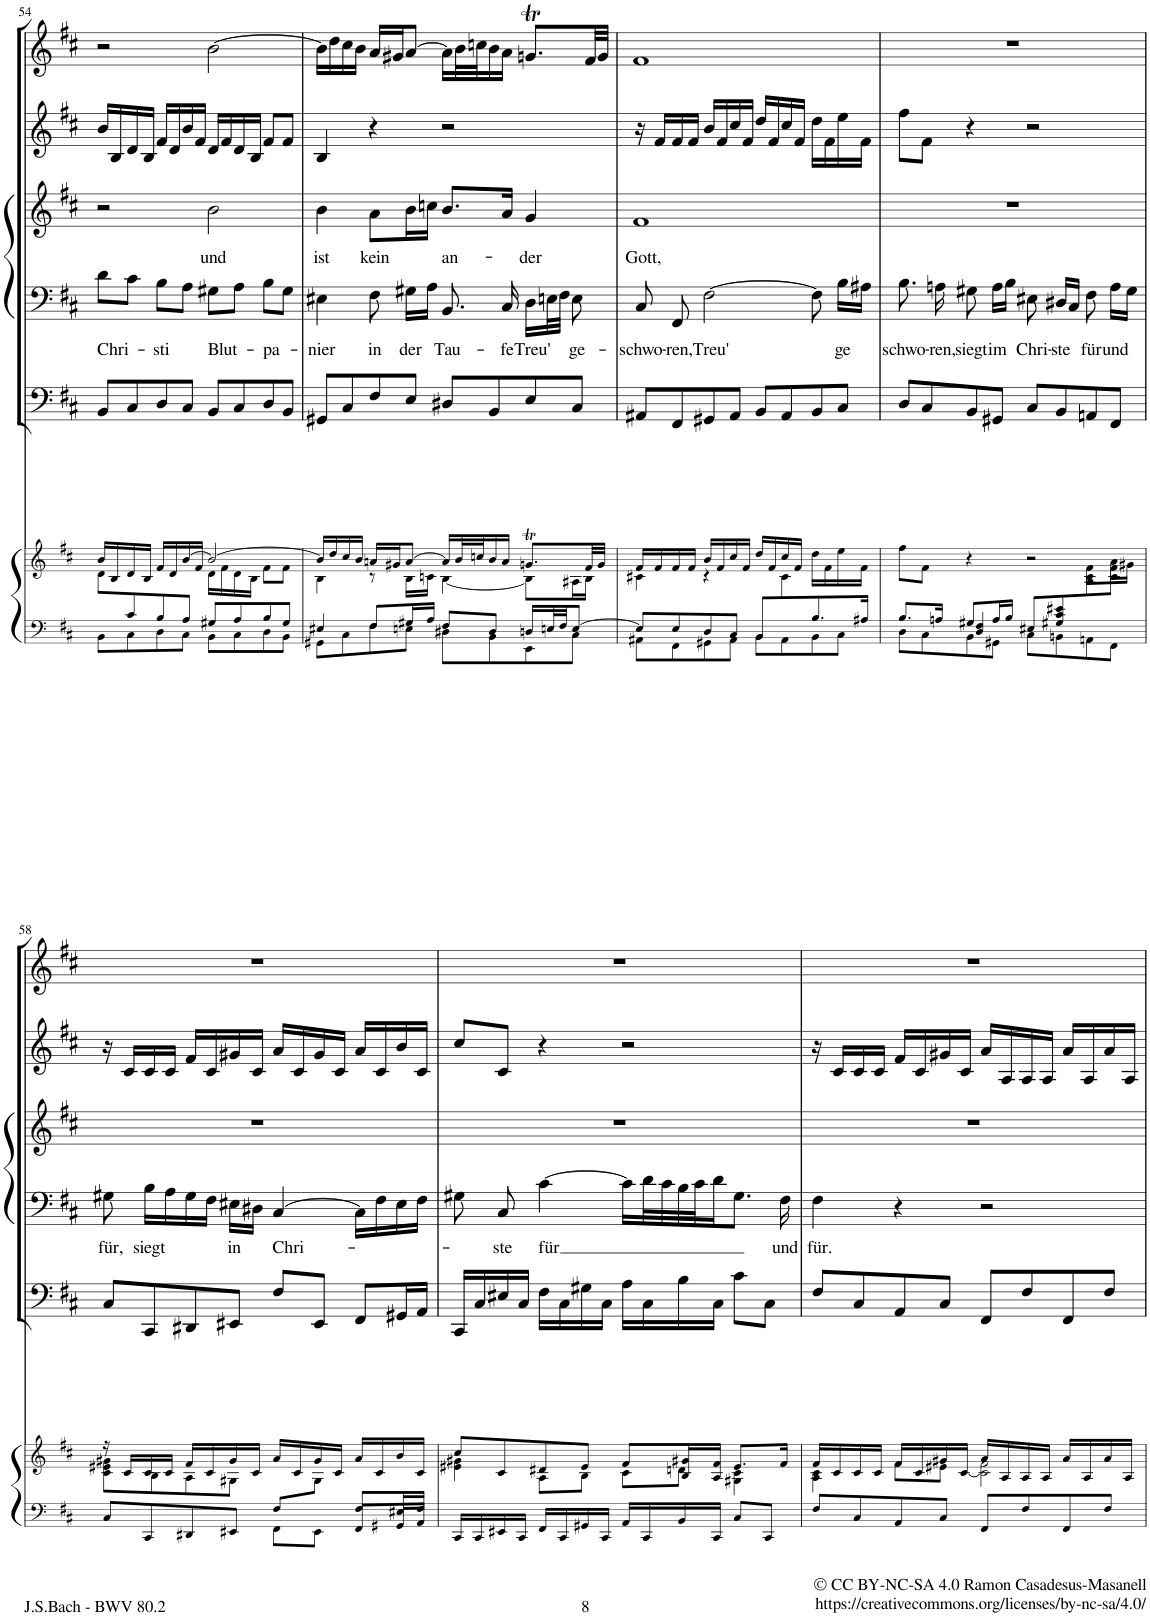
**kern	**kern	**kern	**kern	**text	**kern	**text	**kern	**kern
*part6	*part6	*part5	*part4	*part4	*part3	*part3	*part2	*part1
*staff7	*staff6	*staff5	*staff4	*staff4	*staff3	*staff3	*staff2	*staff1
*I"Piano reduction	*	*I"Continuo	*I"Basso	*	*I"Soprano	*	*I"Violino I.II. e Viola in unisono	*I"Oboe
*I'Pno	*	*	*	*	*	*	*	*I'Ob
!!LO:PB:g=z
*clefF4	*clefG2	*clefF4	*clefF4	*	*clefG2	*	*clefG2	*clefG2
*k[f#c#]	*k[f#c#]	*k[f#c#]	*k[f#c#]	*	*k[f#c#]	*	*k[f#c#]	*k[f#c#]
*M4/4	*M4/4	*M4/4	*M4/4	*	*M4/4	*	*M4/4	*M4/4
*met(c)	*met(c)	*met(c)	*met(c)	*	*met(c)	*	*met(c)	*met(c)
=54	=54	=54	=54	=54	=54	=54	=54	=54
*^	*^	*	*	*	*	*	*	*
*	*	*	*^	*	*	*	*	*	*	*
!	!	!	!	!	!	!	!LO:LY:b	!	!	!	!
8ryy	8BB\L	16b/LL	2ryy	8d\L	8BB/L	8d\L	Chri-	2r	.	16b/LL	2r
.	.	16B/	.	.	.	.	.	.	.	16B/	.
8c#/	8C#\	16d/	.	2..ryy	8C#/	8c#\J	.	.	.	16d/	.
.	.	16B/JJ	.	.	.	.	.	.	.	16B/JJ	.
!	!	!	!	!	!	!	!LO:LY:b	!	!	!	!
8B/	8D\	16f#/LL	.	.	8D/	8B\L	-sti	.	.	16f#/LL	.
.	.	16d/	.	.	.	.	.	.	.	16d/	.
8A/J	8C#\J	[16b/	.	.	8C#/J	8A\J	.	.	.	16b/	.
.	.	16f#/JJ	.	.	.	.	.	.	.	16f#/JJ	.
!	!	!	!	!	!	!	!LO:LY:b	!	!LO:LY:b	!	!
8G#X/L	8BB\L	2b/_	16d\LL	.	8BB/L	8G#X\L	Blut-	2b\	und	16d/LL	[2b\
.	.	.	16f#\	.	.	.	.	.	.	16f#/	.
8A/	8C#\	.	16d\	.	8C#/	8A\J	.	.	.	16d/	.
.	.	.	16B\JJ	.	.	.	.	.	.	16B/JJ	.
!	!	!	!	!	!	!	!LO:LY:b	!	!	!	!
8B/	8D\	.	8f#\L	.	8D/	8B\L	-pa-	.	.	8f#/L	.
8G#/J	8BB\J	.	8f#\J	.	8BB/J	8G#\J	.	.	.	8f#/J	.
*	*	*	*v	*v	*	*	*	*	*	*	*
=55	=55	=55	=55	=55	=55	=55	=55	=55	=55	=55
!	!	!	!	!	!	!LO:LY:b	!	!LO:LY:b	!	!
4E#X/	8GG#X\L	16b/LL]	4B\	8GG#X/L	4E#X\	-nier	4b\	ist	4B/	16b\LL]
.	.	16dd/	.	.	.	.	.	.	.	16dd\
.	8C#\	16cc#/	.	8C#/	.	.	.	.	.	16cc#\
.	.	16b/JJ	.	.	.	.	.	.	.	16b\JJ
!	!	!	!	!	!	!LO:LY:b	!	!LO:LY:b	!	!
8F#/L	8F#\	16an/LL	8r	8F#/	8F#\	in	8a\L	kein	4r	16a/LL
.	.	16g#X/J	.	.	.	.	.	.	.	16g#X/J
!	!	!	!	!	!	!LO:LY:b	!	!	!	!
16G#X/L	8En\J	[8a/J	16B\LL	8E/J	16G#X\LL	der	16b\L	.	.	[8a/J
16A/JJ	.	.	16cn\JJ	.	16A\JJ	.	16ccn\JJ	.	.	.
!	!	!	!	!	!	!LO:LY:b	!	!LO:LY:b	!	!
8F#/L	8D#X\L	16a/LL]	[4B\	8D#X/L	8.BB/	Tau-	8.b/L	an-	2r	16a\LL]
.	.	32b/L	.	.	.	.	.	.	.	32b\L
.	.	32ccn/J	.	.	.	.	.	.	.	32ccn\J
8D#/J	8BB\	16b/	.	8BB/	.	.	.	.	.	16b\
!	!	!	!	!	!	!LO:LY:b	!	!	!	!
.	.	16a/JJ	.	.	16C#/	-fe	16a/Jk	.	.	16a\JJ
!	!	!	!	!	!	!LO:LY:b	!	!LO:LY:b	!	!
16Dn/LL	8EE\	8.gnT/L	8B\L]	8E/	16D\LL	Treu'	4g/	-der	.	8.gnT/L
32En/L	.	.	.	.	32En\L	.	.	.	.	.
32F#/JJ	.	.	.	.	32F#\JJJ	.	.	.	.	.
!	!	!	!	!	!	!LO:LY:b	!	!	!	!
[8E/J	8C#\J	.	16A#X\L	8C#/J	8E\	ge-	.	.	.	.
.	.	32f#/LL	16B\JJ	.	.	.	.	.	.	32f#/LL
.	.	32g/JJJ	.	.	.	.	.	.	.	32g/JJJ
=56	=56	=56	=56	=56	=56	=56	=56	=56	=56	=56
*	*	*	*^	*	*	*	*	*	*	*
!	!	!	!	!	!	!	!LO:LY:b	!	!LO:LY:b	!	!
8E/L]	8AA#X\L	16f#/LL	4c#X\	8ryy	8AA#X/L	8C#/	schwo-	1f#	Gott,	16r	1f#
.	.	16f#/	.	.	.	.	.	.	.	16f#/LL	.
*	*	*	*v	*v	*	*	*	*	*	*	*
!	!	!	!	!	!	!LO:LY:b	!	!	!	!
8E/	8FF#\	16f#/	.	8FF#/	8FF#/	ren,	.	.	16f#/	.
.	.	16f#/JJ	.	.	.	.	.	.	16f#/JJ	.
!	!	!	!	!	!	!LO:LY:b	!	!	!	!
8D/	8GG#X\	16b/LL	4r	8GG#X/	[2F#\	Treu'	.	.	16b/LL	.
.	.	16f#/	.	.	.	.	.	.	16f#/	.
8C#/J	8AA#\J	16cc#/	.	8AA#/J	.	.	.	.	16cc#/	.
.	.	16f#/JJ	.	.	.	.	.	.	16f#/JJ	.
8BB/L	8BB\L	16dd/LL	2ryy	8BB/L	.	.	.	.	16dd/LL	.
.	.	16f#/	.	.	.	.	.	.	16f#/	.
*	*	*	*^	*	*	*	*	*	*	*
8ryy	8AA#\	16cc#/	.	8c#\	8AA#/	.	.	.	.	16cc#/	.
.	.	16f#/JJ	.	.	.	.	.	.	.	16f#/JJ	.
8.B/	8BB\	16dd\LL	.	4ryy	8BB/	8F#\]	.	.	.	16dd\LL	.
.	.	16f#\	.	.	.	.	.	.	.	16f#\	.
!	!	!	!	!	!	!	!LO:LY:b	!	!	!	!
.	8C#\J	16ee\	.	.	8C#/J	16B\LL	ge	.	.	16ee\	.
16A#X/Jk	.	16f#\JJ	.	.	.	16A#X\JJ	.	.	.	16f#\JJ	.
=57	=57	=57	=57	=57	=57	=57	=57	=57	=57	=57	=57
*	*^	*	*	*	*	*	*	*	*	*	*
!	!	!	!	!	!	!	!	!LO:LY:b	!	!	!	!
8.B/L	8D\L	4ryy	8ff#\L	2.ryy	2.ryy	8D/L	8.B\	schwo-	1r	.	8ff#\L	1r
.	8C#\	.	8f#\J	.	.	8C#/	.	.	.	.	8f#\J	.
!	!	!	!	!	!	!	!	!LO:LY:b	!	!	!	!
16An/Jk	.	.	.	.	.	.	16An\	-ren,	.	.	.	.
!	!	!	!	!	!	!	!	!LO:LY:b	!	!	!	!
8G#X/L	8BB\	4D/ 4F#/	4r	.	.	8BB/	8G#X\	siegt	.	.	4r	.
!	!	!	!	!	!	!	!	!LO:LY:b	!	!	!	!
16A/L	8GG#X\J	.	.	.	.	8GG#X/J	16A\LL	im	.	.	.	.
16B/JJ	.	.	.	.	.	.	16B\JJ	.	.	.	.	.
!	!	!	!	!	!	!	!	!LO:LY:b	!	!	!	!
4ryy	8C#\L	8E#X/L	2r	.	.	8C#/L	8E#X\	Chri-	.	.	2r	.
!	!	!	!	!	!	!	!	!LO:LY:b	!	!	!	!
.	8BBn\	8G#X/ 8c#/ 8e#X/	.	.	.	8BB/	16D#X/LL	ste	.	.	.	.
.	.	.	.	.	.	.	16C#/JJ	.	.	.	.	.
!	!	!	!	!	!	!	!	!LO:LY:b	!	!	!	!
4ryy	8AAn\	4ryy	.	8f#\L	8A\ 8c#\	8AAn/	8F#\	für	.	.	.	.
!	!	!	!	!	!	!	!	!LO:LY:b	!	!	!	!
.	8FF#\J	.	.	16a\L	8c#\ 8f#\J	8FF#/J	16A\LL	und	.	.	.	.
.	.	.	.	16g#X\JJ	.	.	16G#\JJ	.	.	.	.	.
*	*v	*v	*	*	*	*	*	*	*	*	*	*
*	*	*	*v	*v	*	*	*	*	*	*	*
!!LO:LB:g=z
=58	=58	=58	=58	=58	=58	=58	=58	=58	=58	=58
!	!	!	!	!	!	!LO:LY:b	!	!	!	!
2ryy	8C#/L	16r	8c#\ 8e#X\ 8g#X\L	8C#/L	8G#X\	für,	1r	.	16r	1r
.	.	16c#/LL	.	.	.	.	.	.	16c#/LL	.
!	!	!	!	!	!	!LO:LY:b	!	!	!	!
.	8CC#/	16c#/	8B\	8CC#/	16B\LL	siegt	.	.	16c#/	.
.	.	16c#/JJ	.	.	16A\	.	.	.	16c#/JJ	.
.	8DD#X/	16f#/LL	8A\	8DD#X/	16G#\	.	.	.	16f#/LL	.
.	.	16c#/	.	.	16F#\JJ	.	.	.	16c#/	.
!	!	!	!	!	!	!LO:LY:b	!	!	!	!
.	8EE#X/J	16g#/	8G#X\J	8EE#X/J	16E#X\LL	in	.	.	16g#X/	.
.	.	16c#/JJ	.	.	16D#X\JJ	.	.	.	16c#/JJ	.
!	!	!	!	!	!	!LO:LY:b	!	!	!	!
8F#/L	8FF#\L	16a/LL	8ryy	8F#/L	[4C#/	Chri-	.	.	16a/LL	.
.	.	16c#/	.	.	.	.	.	.	16c#/	.
8ryy	8EE#\J	16g#/	8G#\J	8EE#/J	.	.	.	.	16g#/	.
.	.	16c#/JJ	.	.	.	.	.	.	16c#/JJ	.
8FF#/L	8F#/L	16a/LL	4ryy	8FF#/L	16C#\LL]	.	.	.	16a/LL	.
.	.	16c#/	.	.	16F#\	.	.	.	16c#/	.
16GG#X/L	16E#X/L	16b/	.	16GG#X/L	16E#\	.	.	.	16b/	.
16AA/JJ	16F#/JJ	16c#/JJ	.	16AA/JJ	16F#\JJ	.	.	.	16c#/JJ	.
*v	*v	*	*	*	*	*	*	*	*	*
=59	=59	=59	=59	=59	=59	=59	=59	=59	=59
16CC#/LL	8cc#/L	4e#X\ 4g#X\	16CC#/LL	8G#X\	.	1r	.	8cc#/L	1r
16CC#/	.	.	16C#/	.	.	.	.	.	.
!	!	!	!	!	!LO:LY:b	!	!	!	!
16EE#X/	8c#/	.	16E#X/	8C#/	-ste	.	.	8c#/J	.
16CC#/JJ	.	.	16C#/JJ	.	.	.	.	.	.
!	!	!	!	!	!LO:LY:b	!	!	!	!
16FF#/LL	8d#X/	8A\L	16F#\LL	[4c#\	für	.	.	4r	.
16CC#/	.	.	16C#\	.	.	.	.	.	.
16GG#X/	8e#/J	8B\J	16G#X\	.	.	.	.	.	.
16CC#/JJ	.	.	16C#\JJ	.	.	.	.	.	.
16AA/LL	8f#/L	8c#\L	16A\LL	16c#\LL]	.	.	.	2r	.
16CC#/	.	.	16C#\	32d\L	.	.	.	.	.
.	.	.	.	32c#\	.	.	.	.	.
16BB/	16B/ 16g#X/L	8dn\J	16B\	32B\	.	.	.	.	.
.	.	.	.	32c#\J	.	.	.	.	.
16CC#/JJ	16A/ 16f#/JJ	.	16C#\JJ	16d\J	.	.	.	.	.
8C#/L	8.e#/L	4G#X\ 4c#\	8c#\L	8.G#\J	.	.	.	.	.
8CC#/J	.	.	8C#\J	.	.	.	.	.	.
!	!	!	!	!	!LO:LY:b	!	!	!	!
.	16f#/Jk	.	.	16F#\	und	.	.	.	.
=60	=60	=60	=60	=60	=60	=60	=60	=60	=60
!	!	!	!	!	!LO:LY:b	!	!	!	!
8F#/L	16f#/LL	4A\ 4c#\	8F#/L	4F#\	für.	1r	.	16r	1r
.	16c#/	.	.	.	.	.	.	16c#/LL	.
8C#/	16c#/	.	8C#/	.	.	.	.	16c#/	.
.	16c#/JJ	.	.	.	.	.	.	16c#/JJ	.
8AA/	16f#/LL	8f#\L	8AA/	4r	.	.	.	16f#/LL	.
.	16c#/	.	.	.	.	.	.	16c#/	.
8C#/J	16g#X/	8e#X\J	8C#/J	.	.	.	.	16g#X/	.
.	[<16c#/JJ	.	.	.	.	.	.	16c#/JJ	.
8FF#/L	16a/LL	2c#\] 2f#\	8FF#/L	2r	.	.	.	16a/LL	.
.	16A/	.	.	.	.	.	.	16A/	.
8F#/	16A/	.	8F#/	.	.	.	.	16A/	.
.	16A/JJ	.	.	.	.	.	.	16A/JJ	.
8FF#/	16a/LL	.	8FF#/	.	.	.	.	16a/LL	.
.	16A/	.	.	.	.	.	.	16A/	.
8F#/J	16a/	.	8F#/J	.	.	.	.	16a/	.
.	16A/JJ	.	.	.	.	.	.	16A/JJ	.
*	*v	*v	*	*	*	*	*	*	*
=	=	=	=	=	=	=	=	=
*-	*-	*-	*-	*-	*-	*-	*-	*-
